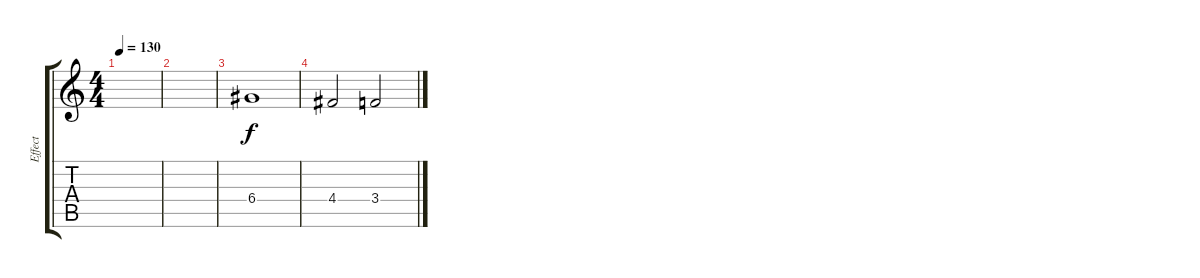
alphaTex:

\track ("Effect" "Effect") {mute instrument electricguitarmuted}
\staff {score tabs}
\tuning (E4 B3 G3 D3 A2 E2) {hide}
\ts (4 4)
\tempo 130
\clef g2
\ks c
|
|
6.4.1 |
4.4.2 3.4.2
